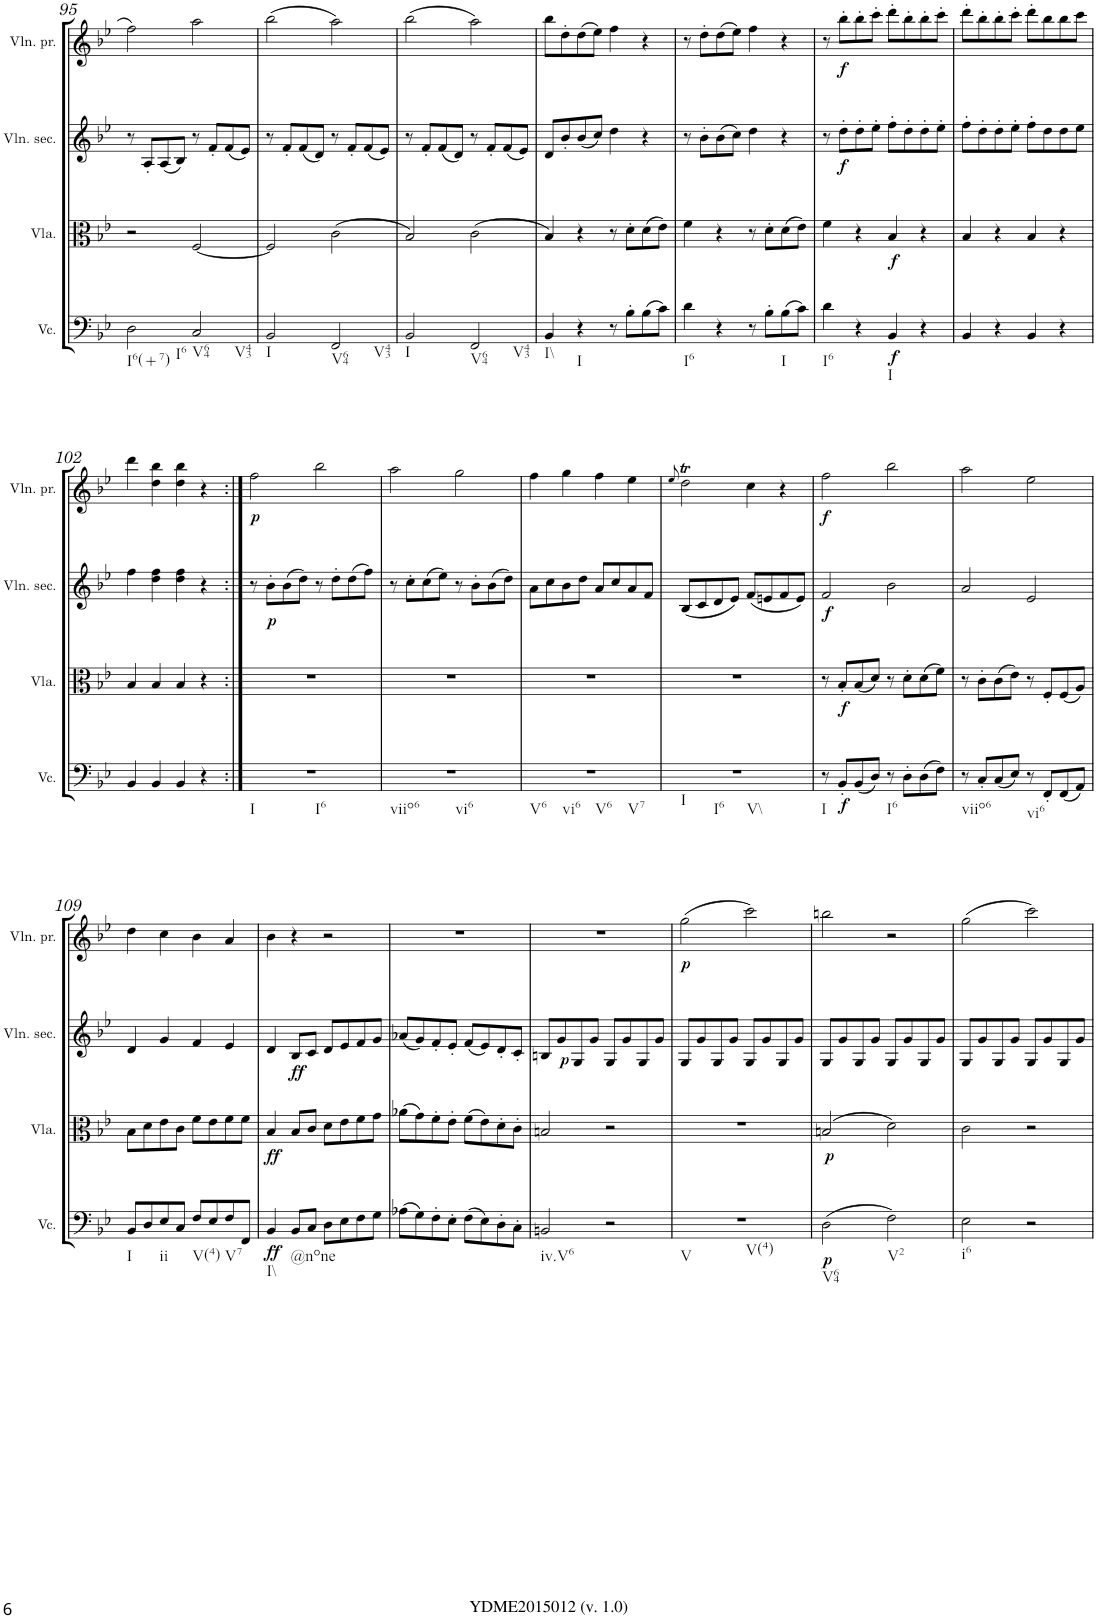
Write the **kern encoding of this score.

**kern	**dynam	**kern	**dynam	**kern	**dynam	**kern	**dynam
*part4	*part4	*part3	*part3	*part2	*part2	*part1	*part1
*staff4	*staff4	*staff3	*staff3	*staff2	*staff2	*staff1	*staff1
*I"Violoncelle	*	*I"Viola	*	*I"Violino secondo	*	*I"Violino primo	*
*I'Vc.	*	*I'Vla.	*	*I'Vln. sec.	*	*I'Vln. pr.	*
!!LO:PB:g=z
*clefF4	*	*clefC3	*	*clefG2	*	*clefG2	*
*k[b-e-]	*	*k[b-e-]	*	*k[b-e-]	*	*k[b-e-]	*
*M2/2	*	*M2/2	*	*M2/2	*	*M2/2	*
=95	=95	=95	=95	=95	=95	=95	=95
!LO:TX:b:t=I6(+7)	!	!	!	!	!	!	!
!LO:TX:b:t=I6	!	!	!	!	!	!	!
2D\	.	2r	.	8r	.	2ff\	.
.	.	.	.	8A'/L	.	.	.
.	.	.	.	(<8A/	.	.	.
.	.	.	.	8B-/J)	.	.	.
!LO:TX:b:t=V64	!	!	!	!	!	!	!
!LO:TX:b:t=V43	!	!	!	!	!	!	!
2C/	.	[2F/	.	8r	.	2aa\	.
.	.	.	.	8f'/L	.	.	.
.	.	.	.	(<8f/	.	.	.
.	.	.	.	8e-/J)	.	.	.
=96	=96	=96	=96	=96	=96	=96	=96
!LO:TX:b:t=I	!	!	!	!	!	!	!
2BB-/	.	2F/]	.	8r	.	(>2bb-\	.
.	.	.	.	8f'/L	.	.	.
.	.	.	.	(<8f/	.	.	.
.	.	.	.	8d/J)	.	.	.
!LO:TX:b:t=V64	!	!	!	!	!	!	!
!LO:TX:b:t=V43	!	!	!	!	!	!	!
2FF/	.	(>2c\	.	8r	.	2aa\)	.
.	.	.	.	8f'/L	.	.	.
.	.	.	.	(<8f/	.	.	.
.	.	.	.	8e-/J)	.	.	.
=97	=97	=97	=97	=97	=97	=97	=97
!LO:TX:b:t=I	!	!	!	!	!	!	!
2BB-/	.	2B-/)	.	8r	.	(>2bb-\	.
.	.	.	.	8f'/L	.	.	.
.	.	.	.	(<8f/	.	.	.
.	.	.	.	8d/J)	.	.	.
!LO:TX:b:t=V64	!	!	!	!	!	!	!
!LO:TX:b:t=V43	!	!	!	!	!	!	!
2FF/	.	(>2c\	.	8r	.	2aa\)	.
.	.	.	.	8f'/L	.	.	.
.	.	.	.	(<8f/	.	.	.
.	.	.	.	8e-/J)	.	.	.
=98	=98	=98	=98	=98	=98	=98	=98
!LO:TX:b:t=I\\	!	!	!	!	!	!	!
4BB-/	.	4B-/)	.	8d/L	.	8bb-\L	.
.	.	.	.	8b-'/	.	8dd'\	.
!LO:TX:b:t=I	!	!	!	!	!	!	!
4r	.	4r	.	(<8b-/	.	(>8dd\	.
.	.	.	.	8cc/J)	.	8ee-\J)	.
8r	.	8r	.	4dd\	.	4ff\	.
8B-'\L	.	8d'\L	.	.	.	.	.
(>8B-\	.	(>8d\	.	4r	.	4r	.
8c\J)	.	8e-\J)	.	.	.	.	.
=99	=99	=99	=99	=99	=99	=99	=99
!LO:TX:b:t=I6	!	!	!	!	!	!	!
4d\	.	4f\	.	8r	.	8r	.
.	.	.	.	8b-'\L	.	8dd'\L	.
4r	.	4r	.	(>8b-\	.	(>8dd\	.
.	.	.	.	8cc\J)	.	8ee-\J)	.
8r	.	8r	.	4dd\	.	4ff\	.
8B-'\L	.	8d'\L	.	.	.	.	.
!LO:TX:b:t=I	!	!	!	!	!	!	!
(>8B-\	.	(>8d\	.	4r	.	4r	.
8c\J)	.	8e-\J)	.	.	.	.	.
=100	=100	=100	=100	=100	=100	=100	=100
!LO:TX:b:t=I6	!	!	!	!	!	!	!
4d\	.	4f\	.	8r	.	8r	.
!	!	!	!	!	!LO:DY:b	!	!LO:DY:b
.	.	.	.	8dd'\L	f	8bb-'\L	f
4r	.	4r	.	8dd'\	.	8bb-'\	.
.	.	.	.	8ee-'\J	.	8ccc'\J	.
!LO:TX:b:t=I	!	!	!	!	!	!	!
!	!LO:DY:b	!	!LO:DY:b	!	!	!	!
4BB-/	f	4B-/	f	8ff'\L	.	8ddd'\L	.
.	.	.	.	8dd'\	.	8bb-'\	.
4r	.	4r	.	8dd'\	.	8bb-'\	.
.	.	.	.	8ee-'\J	.	8ccc'\J	.
=101	=101	=101	=101	=101	=101	=101	=101
4BB-/	.	4B-/	.	8ff'\L	.	8ddd'\L	.
.	.	.	.	8dd'\	.	8bb-'\	.
4r	.	4r	.	8dd'\	.	8bb-'\	.
.	.	.	.	8ee-'\J	.	8ccc'\J	.
4BB-/	.	4B-/	.	8ff'\L	.	8ddd'\L	.
.	.	.	.	8dd\	.	8bb-\	.
4r	.	4r	.	8dd\	.	8bb-\	.
.	.	.	.	8ee-\J	.	8ccc\J	.
!!LO:LB:g=z
=102	=102	=102	=102	=102	=102	=102	=102
4BB-/	.	4B-/	.	4ff\	.	4ddd\	.
4BB-/	.	4B-/	.	4dd\ 4ff\	.	4dd\ 4bb-\	.
4BB-/	.	4B-/	.	4dd\ 4ff\	.	4dd\ 4bb-\	.
4r	.	4r	.	4r	.	4r	.
=103:|!	=103:|!	=103:|!	=103:|!	=103:|!	=103:|!	=103:|!	=103:|!
!LO:TX:b:t=I	!	!	!	!	!	!	!
!LO:TX:b:t=I6	!	!	!	!	!	!	!
!	!	!	!	!	!	!	!LO:DY:b
1r	.	1r	.	8r	.	2ff\	p
!	!	!	!	!	!LO:DY:b	!	!
.	.	.	.	8b-'\L	p	.	.
.	.	.	.	(>8b-\	.	.	.
.	.	.	.	8dd\J)	.	.	.
.	.	.	.	8r	.	2bb-\	.
.	.	.	.	8dd'\L	.	.	.
.	.	.	.	(>8dd\	.	.	.
.	.	.	.	8ff\J)	.	.	.
=104	=104	=104	=104	=104	=104	=104	=104
!LO:TX:b:t=viio6	!	!	!	!	!	!	!
!LO:TX:b:t=vi6	!	!	!	!	!	!	!
1r	.	1r	.	8r	.	2aa\	.
.	.	.	.	8cc'\L	.	.	.
.	.	.	.	(>8cc\	.	.	.
.	.	.	.	8ee-\J)	.	.	.
.	.	.	.	8r	.	2gg\	.
.	.	.	.	8b-'\L	.	.	.
.	.	.	.	(>8b-\	.	.	.
.	.	.	.	8dd\J)	.	.	.
=105	=105	=105	=105	=105	=105	=105	=105
!LO:TX:b:t=V6	!	!	!	!	!	!	!
!LO:TX:b:t=vi6	!	!	!	!	!	!	!
!LO:TX:b:t=V6	!	!	!	!	!	!	!
!LO:TX:b:t=V7	!	!	!	!	!	!	!
1r	.	1r	.	8a\L	.	4ff\	.
.	.	.	.	8cc\	.	.	.
.	.	.	.	8b-\	.	4gg\	.
.	.	.	.	8dd\J	.	.	.
.	.	.	.	8a/L	.	4ff\	.
.	.	.	.	8cc/	.	.	.
.	.	.	.	8a/	.	4ee-\	.
.	.	.	.	8f/J	.	.	.
=106	=106	=106	=106	=106	=106	=106	=106
.	.	.	.	.	.	8qee-/	.
!LO:TX:b:t=I	!	!	!	!	!	!	!
!LO:TX:b:t=I6	!	!	!	!	!	!	!
!LO:TX:b:t=V\\	!	!	!	!	!	!	!
1r	.	1r	.	(<8B-/L	.	2ddt\	.
.	.	.	.	8c/	.	.	.
.	.	.	.	8d/	.	.	.
.	.	.	.	8e-/J)	.	.	.
.	.	.	.	(<8f/L	.	4cc\	.
.	.	.	.	8en/	.	.	.
.	.	.	.	8f/	.	4r	.
.	.	.	.	8e/J)	.	.	.
=107	=107	=107	=107	=107	=107	=107	=107
!LO:TX:b:t=I	!	!	!	!	!	!	!
!	!	!	!	!	!LO:DY:b	!	!LO:DY:b
8r	.	8r	.	2f/	f	2ff\	f
!	!LO:DY:b	!	!LO:DY:b	!	!	!	!
8BB-'/L	f	8B-'/L	f	.	.	.	.
(<8BB-/	.	(<8B-/	.	.	.	.	.
8D/J)	.	8d/J)	.	.	.	.	.
!LO:TX:b:t=I6	!	!	!	!	!	!	!
8r	.	8r	.	2b-\	.	2bb-\	.
8D'\L	.	8d'\L	.	.	.	.	.
(>8D\	.	(>8d\	.	.	.	.	.
8F\J)	.	8f\J)	.	.	.	.	.
=108	=108	=108	=108	=108	=108	=108	=108
!LO:TX:b:t=viio6	!	!	!	!	!	!	!
8r	.	8r	.	2a/	.	2aa\	.
8C'/L	.	8c'\L	.	.	.	.	.
(<8C/	.	(>8c\	.	.	.	.	.
8E-/J)	.	8e-\J)	.	.	.	.	.
!LO:TX:b:t=vi6	!	!	!	!	!	!	!
8r	.	8r	.	2e-/	.	2ee-\	.
8FF'/L	.	8F'/L	.	.	.	.	.
(<8FF/	.	(<8F/	.	.	.	.	.
8AA/J)	.	8A/J)	.	.	.	.	.
!!LO:LB:g=z
=109	=109	=109	=109	=109	=109	=109	=109
!LO:TX:b:t=I	!	!	!	!	!	!	!
8BB-/L	.	8B-\L	.	4d/	.	4dd\	.
8D/	.	8d\	.	.	.	.	.
!LO:TX:b:t=ii	!	!	!	!	!	!	!
8E-/	.	8e-\	.	4g/	.	4cc\	.
8C/J	.	8c\J	.	.	.	.	.
!LO:TX:b:t=V(4)	!	!	!	!	!	!	!
8F/L	.	8f\L	.	4f/	.	4b-\	.
8E-/	.	8e-\	.	.	.	.	.
!LO:TX:b:t=V7	!	!	!	!	!	!	!
8F/	.	8f\	.	4e-/	.	4a/	.
8FF/J	.	8f\J	.	.	.	.	.
=110	=110	=110	=110	=110	=110	=110	=110
!LO:TX:b:t=I\\	!	!	!	!	!	!	!
!	!LO:DY:b	!	!LO:DY:b	!	!	!	!
4BB-/	ff	4B-/	ff	4d/	.	4b-\	.
!LO:TX:b:t=@none	!	!	!	!	!	!	!
!	!	!	!	!	!LO:DY:b	!	!
8BB-/L	.	8B-/L	.	8B-/L	ff	4r	.
8C/J	.	8c/J	.	8c/J	.	.	.
8D\L	.	8d\L	.	8d/L	.	2r	.
8E-\	.	8e-\	.	8e-/	.	.	.
8F\	.	8f\	.	8f/	.	.	.
8G\J	.	8g\J	.	8g/J	.	.	.
=111	=111	=111	=111	=111	=111	=111	=111
(>8A-X\L	.	(>8a-X\L	.	(<8a-X/L	.	1r	.
8G\)	.	8g\)	.	8g/)	.	.	.
8F'\	.	8f'\	.	8f'/	.	.	.
8E-'\J	.	8e-'\J	.	8e-'/J	.	.	.
(>8F\L	.	(>8f\L	.	(<8f/L	.	.	.
8E-\)	.	8e-\)	.	8e-/)	.	.	.
8D'\	.	8d'\	.	8d'/	.	.	.
8C'\J	.	8c'\J	.	8c'/J	.	.	.
=112	=112	=112	=112	=112	=112	=112	=112
!LO:TX:b:t=iv.V6	!	!	!	!	!	!	!
2BBn/	.	2Bn/	.	8Bn/L	.	1r	.
!	!	!	!	!	!LO:DY:b	!	!
.	.	.	.	8g/	p	.	.
.	.	.	.	8G/	.	.	.
.	.	.	.	8g/J	.	.	.
2r	.	2r	.	8G/L	.	.	.
.	.	.	.	8g/	.	.	.
.	.	.	.	8G/	.	.	.
.	.	.	.	8g/J	.	.	.
=113	=113	=113	=113	=113	=113	=113	=113
!LO:TX:b:t=V	!	!	!	!	!	!	!
!LO:TX:b:t=V(4)	!	!	!	!	!	!	!
!	!	!	!	!	!	!	!LO:DY:b
1r	.	1r	.	8G/L	.	(>2gg\	p
.	.	.	.	8g/	.	.	.
.	.	.	.	8G/	.	.	.
.	.	.	.	8g/J	.	.	.
.	.	.	.	8G/L	.	2ccc\)	.
.	.	.	.	8g/	.	.	.
.	.	.	.	8G/	.	.	.
.	.	.	.	8g/J	.	.	.
=114	=114	=114	=114	=114	=114	=114	=114
!LO:TX:b:t=V64	!	!	!	!	!	!	!
!	!LO:DY:b	!	!LO:DY:b	!	!	!	!
(>2D\	p	(>2Bn/	p	8G/L	.	2bbn\	.
.	.	.	.	8g/	.	.	.
.	.	.	.	8G/	.	.	.
.	.	.	.	8g/J	.	.	.
!LO:TX:b:t=V2	!	!	!	!	!	!	!
2F\)	.	2d\)	.	8G/L	.	2r	.
.	.	.	.	8g/	.	.	.
.	.	.	.	8G/	.	.	.
.	.	.	.	8g/J	.	.	.
=115	=115	=115	=115	=115	=115	=115	=115
!LO:TX:b:t=i6	!	!	!	!	!	!	!
2E-\	.	2c\	.	8G/L	.	(>2gg\	.
.	.	.	.	8g/	.	.	.
.	.	.	.	8G/	.	.	.
.	.	.	.	8g/J	.	.	.
2r	.	2r	.	8G/L	.	2ccc\)	.
.	.	.	.	8g/	.	.	.
.	.	.	.	8G/	.	.	.
.	.	.	.	8g/J	.	.	.
=	=	=	=	=	=	=	=
*-	*-	*-	*-	*-	*-	*-	*-
